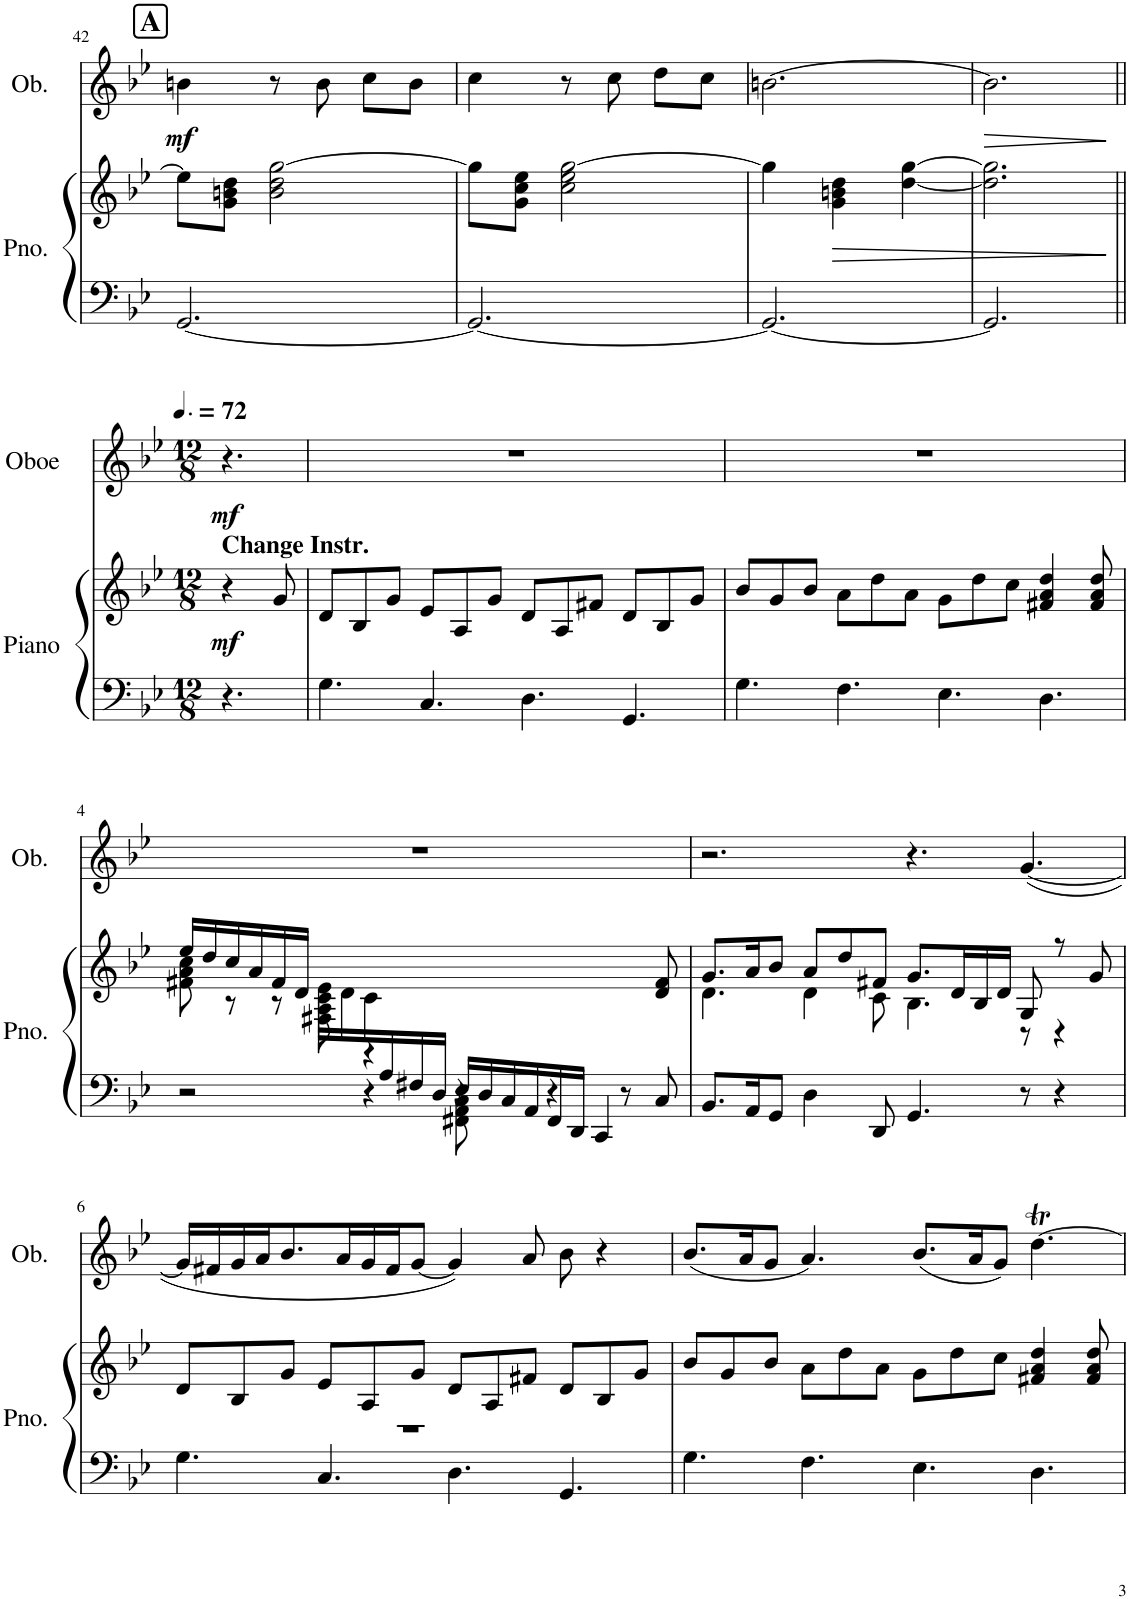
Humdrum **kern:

**kern	**kern	**dynam	**kern	**dynam
*part2	*part2	*part2	*part1	*part1
*staff3	*staff2	*staff2/3	*staff1	*staff1
*I"Piano	*	*	*I"Oboe	*
*I'Pno.	*	*	*I'Ob.	*
!!LO:PB:g=z
*clefF4	*clefG2	*	*clefG2	*
*k[b-e-]	*k[b-e-]	*	*k[b-e-]	*
*M3/4	*M3/4	*	*M3/4	*
!!LO:REH:place=s1:a:B:cj:fs=14:t=A
=42	=42	=42	=42	=42
!	!	!	!	!LO:DY:b
[2.GG/	8ee-\L]	.	4bn\	mf
.	8g\ 8bn\ 8dd\J	.	.	.
.	2b\ 2dd\ [2gg\	.	8r	.
.	.	.	8b\	.
.	.	.	8cc\L	.
.	.	.	8b\J	.
=43	=43	=43	=43	=43
2.GG/_	8gg\L]	.	4cc\	.
.	8g\ 8cc\ 8ee-\J	.	.	.
.	2cc\ 2ee-\ [2gg\	.	8r	.
.	.	.	8cc\	.
.	.	.	8dd\L	.
.	.	.	8cc\J	.
=44	=44	=44	=44	=44
2.GG/_	4gg\]	.	[2.bn\	.
!	!	!LO:HP:b	!	!
.	4g\ 4bn\ 4dd\	>	.	.
.	[4dd\ [4gg\	.	.	.
=45	=45	=45	=45	=45
!	!	!	!	!LO:HP:b
2.GG/]	2.dd\] 2.gg\]	.	2.b\]	>
.	.	]	.	]
!!LO:LB:g=z
=1||	=1||	=1||	=1||	=1||
*M12/8	*M12/8	*	*M12/8	*
*	*	*	*MM108	*
!	!LO:TX:a:B:t=Change Instr.	!	!	!
!	!	!LO:DY:b	!	!LO:DY:b
4.r	4r	mf	4.r	mf
.	8g/	.	.	.
=2	=2	=2	=2	=2
4.G\	8d/L	.	1.r	.
.	8B-/	.	.	.
.	8g/J	.	.	.
4.C/	8e-/L	.	.	.
.	8A/	.	.	.
.	8g/J	.	.	.
4.D\	8d/L	.	.	.
.	8A/	.	.	.
.	8f#X/J	.	.	.
4.GG/	8d/L	.	.	.
.	8B-/	.	.	.
.	8g/J	.	.	.
=3	=3	=3	=3	=3
4.G\	8b-/L	.	1.r	.
.	8g/	.	.	.
.	8b-/J	.	.	.
4.F\	8a\L	.	.	.
.	8dd\	.	.	.
.	8a\J	.	.	.
4.E-\	8g\L	.	.	.
.	8dd\	.	.	.
.	8cc\J	.	.	.
4.D\	4f#X/ 4a/ 4dd/	.	.	.
.	8f#/ 8a/ 8dd/	.	.	.
!!LO:LB:g=z
=4	=4	=4	=4	=4
*^	*^	*	*	*
*	*^	*	*	*	*	*
16ryy	2.ryy	2r	16ee-/LL	8f#X\ 8a\ 8cc\	.	1.r	.
.	.	.	16dd/	.	.	.	.
.	.	.	16cc/	8r	.	.	.
.	.	.	16a/	.	.	.	.
.	.	.	16f#/	8r	.	.	.
.	.	.	16d/JJ	.	.	.	.
.	.	.	16e-\LL	8F#X\ 8A\ 8c\	.	.	.
.	.	.	16d\	.	.	.	.
.	.	4r	16c\	4r	.	.	.
16A/	.	.	16ryy	.	.	.	.
16F#X/	.	.	.	.	.	.	.
16D/JJ	.	.	.	.	.	.	.
16E-/LL	8FF#X\ 8AA\ 8C\	4r	.	2.ryy	.	.	.
16D/	.	.	.	.	.	.	.
16C/	2ryy	.	.	.	.	.	.
16AA/	.	.	.	.	.	.	.
16FF#/	.	4r	.	.	.	.	.
16DD/JJ	.	.	.	.	.	.	.
4CC/	.	.	.	.	.	.	.
.	.	8r	.	.	.	.	.
8ryy	8ryy	8C/	8d/ 8f#/	.	.	.	.
*v	*v	*v	*	*	*	*	*
=5	=5	=5	=5	=5	=5
8.BB-/L	8.g/L	4.d\	.	2.r	.
16AA/K	16a/K	.	.	.	.
8GG/J	8b-/J	.	.	.	.
4D\	8a/L	4d\	.	.	.
.	8dd/	.	.	.	.
8DD/	8f#X/J	8c\	.	.	.
4.GG/	8.g/L	4.B-\	.	4.r	.
.	16d/L	.	.	.	.
.	16B-/	.	.	.	.
.	16d/JJ	.	.	.	.
8r	8G/	8r	.	([4.g/	.
4r	8r	4r	.	.	.
.	8g/	.	.	.	.
!!LO:LB:g=z
=6	=6	=6	=6	=6	=6
4.G\	8d/L	1.r	.	16g/LL]	.
.	.	.	.	16f#X/	.
.	8B-/	.	.	16g/	.
.	.	.	.	16a/J	.
.	8g/J	.	.	8.b-/	.
4.C/	8e-/L	.	.	.	.
.	.	.	.	16a/L	.
.	8A/	.	.	16g/	.
.	.	.	.	16f#/J	.
.	8g/J	.	.	[8g/J	.
4.D\	8d/L	.	.	4g/])	.
.	8A/	.	.	.	.
.	8f#X/J	.	.	8a/	.
4.GG/	8d/L	.	.	8b-\	.
.	8B-/	.	.	4r	.
.	8g/J	.	.	.	.
*	*v	*v	*	*	*
=7	=7	=7	=7	=7
4.G\	8b-/L	.	(8.b-/L	.
.	8g/	.	.	.
.	.	.	16a/K	.
.	8b-/J	.	8g/J	.
4.F\	8a\L	.	4.a/)	.
.	8dd\	.	.	.
.	8a\J	.	.	.
4.E-\	8g\L	.	(8.b-/L	.
.	8dd\	.	.	.
.	.	.	16a/K	.
.	8cc\J	.	8g/J)	.
4.D\	4f#X/ 4a/ 4dd/	.	[4.ddt\	.
.	8f#/ 8a/ 8dd/	.	.	.
=	=	=	=	=
*-	*-	*-	*-	*-
